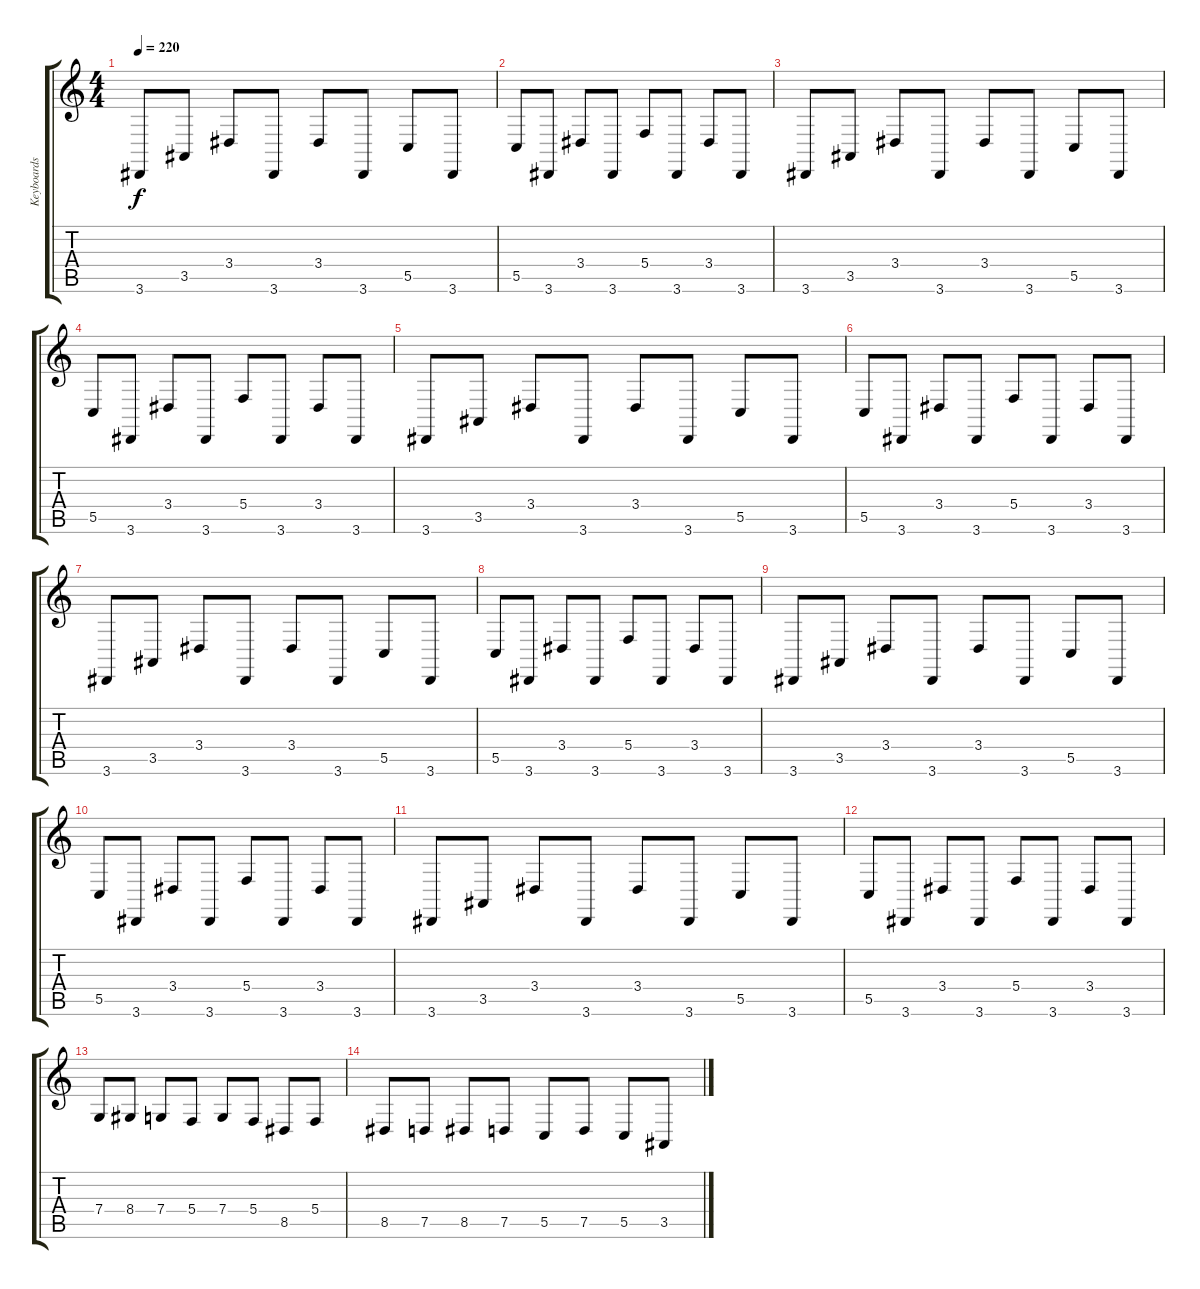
\track ("Keyboards" "Keyboards") {instrument lead2sawtooth}
\staff {score tabs}
\tuning (D4 A3 F3 C3 G2 C2) {hide}
\ts (4 4)
\tempo 220
\clef g2
\ks c
3.6.8{dy f} 3.5.8 3.4.8 3.6.8 3.4.8 3.6.8 5.5.8 3.6.8 |
5.5.8 3.6.8 3.4.8 3.6.8 5.4.8 3.6.8 3.4.8 3.6.8 |
3.6.8 3.5.8 3.4.8 3.6.8 3.4.8 3.6.8 5.5.8 3.6.8 |
5.5.8 3.6.8 3.4.8 3.6.8 5.4.8 3.6.8 3.4.8 3.6.8 |
3.6.8 3.5.8 3.4.8 3.6.8 3.4.8 3.6.8 5.5.8 3.6.8 |
5.5.8 3.6.8 3.4.8 3.6.8 5.4.8 3.6.8 3.4.8 3.6.8 |
3.6.8 3.5.8 3.4.8 3.6.8 3.4.8 3.6.8 5.5.8 3.6.8 |
5.5.8 3.6.8 3.4.8 3.6.8 5.4.8 3.6.8 3.4.8 3.6.8 |
3.6.8 3.5.8 3.4.8 3.6.8 3.4.8 3.6.8 5.5.8 3.6.8 |
5.5.8 3.6.8 3.4.8 3.6.8 5.4.8 3.6.8 3.4.8 3.6.8 |
3.6.8 3.5.8 3.4.8 3.6.8 3.4.8 3.6.8 5.5.8 3.6.8 |
5.5.8 3.6.8 3.4.8 3.6.8 5.4.8 3.6.8 3.4.8 3.6.8 |
7.4.8 8.4.8 7.4.8 5.4.8 7.4.8 5.4.8 8.5.8 5.4.8 |
8.5.8 7.5.8 8.5.8 7.5.8 5.5.8 7.5.8 5.5.8 3.5.8
